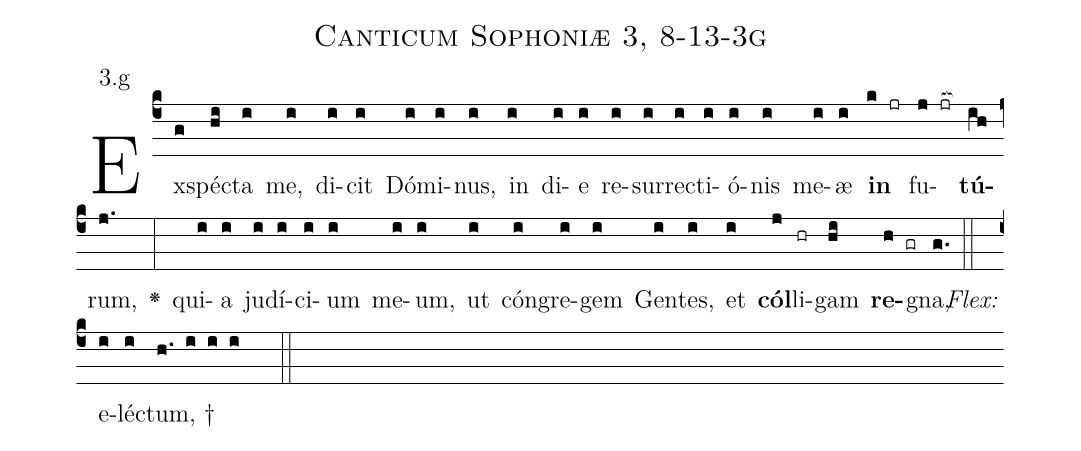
name: Canticum Sophoniæ 3, 8-13-3g;
annotation: 3.g;
%%
(c4)Ex(g)spé(hi)cta(i) me,(i) di(i)cit(i) Dó(i)mi(i)nus,(i) in(i) di(i)e(i) re(i)sur(i)re(i)cti(i)ó(i)nis(i) me(i)æ(i) <b>in</b>(k jr) fu(j jr[ocb:1{])<b>tú</b>(ih[ocb:0}])rum,(j.) <v>\greheightstar</v>(:) qui(i)a(i) ju(i)dí(i)ci(i)um(i) me(i)um,(i) ut(i) cón(i)gre(i)gem(i) Gen(i)tes,(i) et(i) <b>cól</b>(j)li(hr)gam(hi) <b>re</b>(h gr)gna,(g.) (::)
<i>Flex:</i>()  e(i)lé(i)ctum, †(h. i i i  ::)

%E(i) u(i) o(j) u(hi) a(h) e.(g.) (::)
